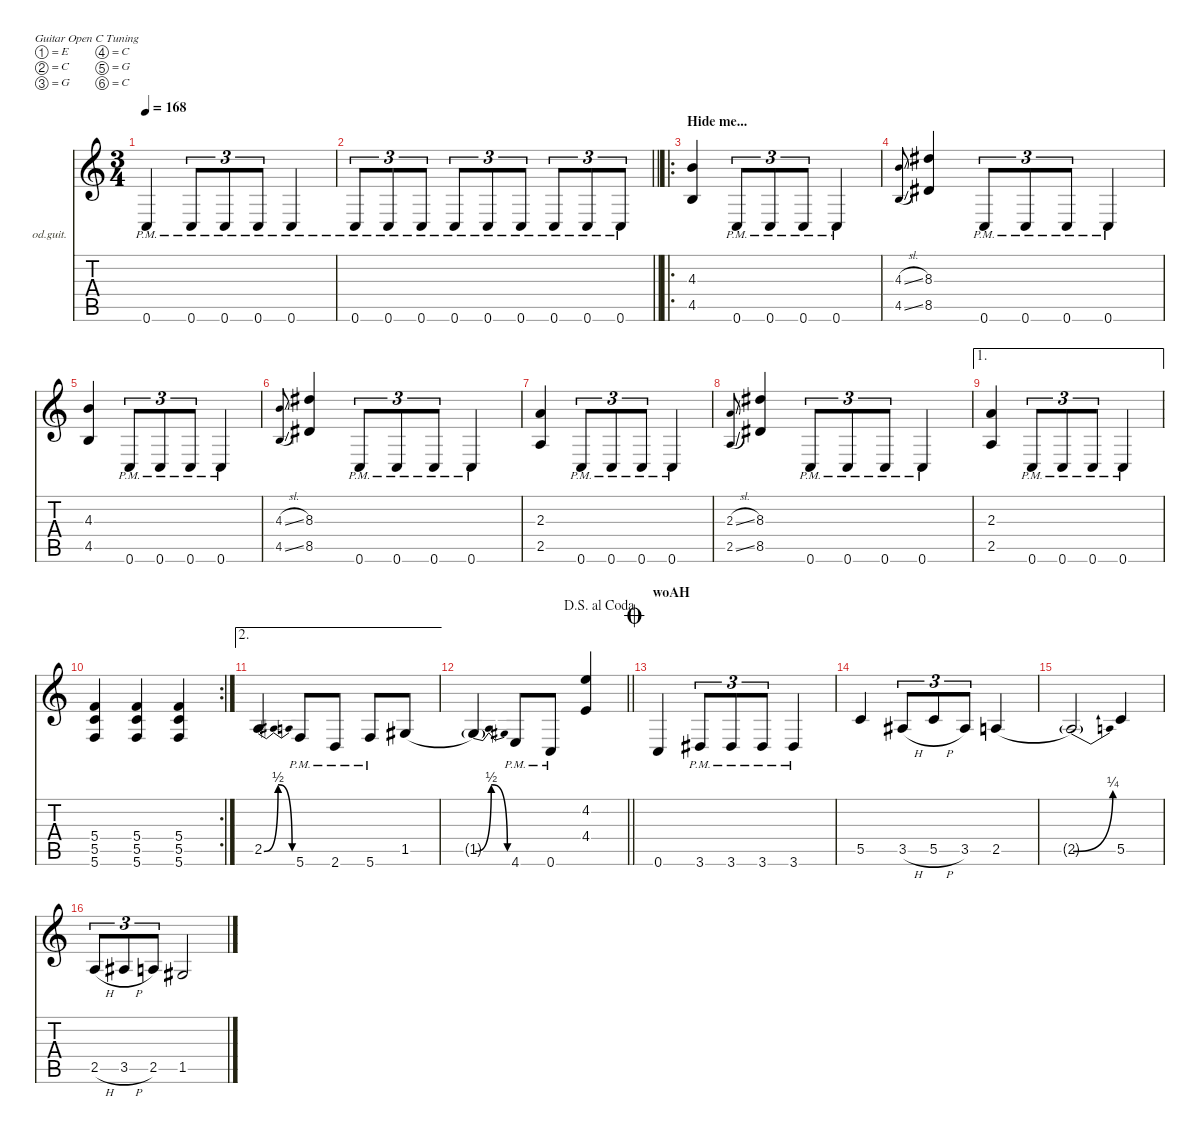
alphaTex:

\defaultSystemsLayout 4
\hideDynamics
\bracketExtendMode nobrackets
\firstSystemTrackNameOrientation horizontal
\otherSystemsTrackNameOrientation horizontal
\track ("Dave" "od.guit.") {instrument overdrivenguitar}
\staff {score tabs}
\tuning (E4 C4 G3 C3 G2 C2)
\ts (3 4)
\tempo 168
\clef g2
\ks c
0.6{pm}.4{dy f beam Up} 0.6{pm}.8{tu (3 2) beam Up} 0.6{pm}.8{tu (3 2) beam Up} 0.6{pm}.8{tu (3 2) beam Up} 0.6{pm}.4{beam Up} |
\barLineRight lightlight
0.6{pm}.8{tu (3 2) beam Up} 0.6{pm}.8{tu (3 2) beam Up} 0.6{pm}.8{tu (3 2) beam Up} 0.6{pm}.8{tu (3 2) beam Up} 0.6{pm}.8{tu (3 2) beam Up} 0.6{pm}.8{tu (3 2) beam Up} 0.6{pm}.8{tu (3 2) beam Up} 0.6{pm}.8{tu (3 2) beam Up} 0.6{pm}.8{tu (3 2) beam Up} |
\ro
\section ("" "Hide me...")
(4.3 4.5).4{beam Up} 0.6{pm}.8{tu (3 2) beam Up} 0.6{pm}.8{tu (3 2) beam Up} 0.6{pm}.8{tu (3 2) beam Up} 0.6{pm}.4{beam Up} |
(4.3{sl} 4.5{sl}).8{gr onbeat dy mf beam Up} (8.3{acc #} 8.5{acc #}).4{dy f beam Up} 0.6{pm}.8{tu (3 2) beam Up} 0.6{pm}.8{tu (3 2) beam Up} 0.6{pm}.8{tu (3 2) beam Up} 0.6{pm}.4{beam Up} |
(4.3 4.5).4{beam Up} 0.6{pm}.8{tu (3 2) beam Up} 0.6{pm}.8{tu (3 2) beam Up} 0.6{pm}.8{tu (3 2) beam Up} 0.6{pm}.4{beam Up} |
(4.3{sl} 4.5{sl}).8{gr onbeat dy mf beam Up} (8.3{acc #} 8.5{acc #}).4{dy f beam Up} 0.6{pm}.8{tu (3 2) beam Up} 0.6{pm}.8{tu (3 2) beam Up} 0.6{pm}.8{tu (3 2) beam Up} 0.6{pm}.4{beam Up} |
(2.3 2.5).4{beam Up} 0.6{pm}.8{tu (3 2) beam Up} 0.6{pm}.8{tu (3 2) beam Up} 0.6{pm}.8{tu (3 2) beam Up} 0.6{pm}.4{beam Up} |
(2.3{sl} 2.5{sl}).8{gr onbeat dy mf beam Up} (8.3{acc #} 8.5{acc #}).4{dy f beam Up} 0.6{pm}.8{tu (3 2) beam Up} 0.6{pm}.8{tu (3 2) beam Up} 0.6{pm}.8{tu (3 2) beam Up} 0.6{pm}.4{beam Up} |
\ae 1
(2.3 2.5).4{beam Up} 0.6{pm}.8{tu (3 2) beam Up} 0.6{pm}.8{tu (3 2) beam Up} 0.6{pm}.8{tu (3 2) beam Up} 0.6{pm}.4{beam Up} |
\rc 2
(5.4 5.5 5.6).4{beam Up} (5.4 5.5 5.6).4{beam Up} (5.4 5.5 5.6).4{beam Up} |
\ae 2
2.5{be (bendrelease 0 0 30 2 30 2 60 0)}.4{beam Up} 5.6{pm}.8{beam Up} 2.6{pm}.8{beam Up} 5.6{pm}.8{beam Up} 1.5{be (hold 0 0 60 0) acc #}.8{beam Up} |
\jump dalsegnoalcoda
\barLineRight lightlight
1.5{be (bendrelease 0 0 30 2 30 2 60 0) t acc #}.4{beam Up} 4.6{pm}.8{beam Up} 0.6{pm}.8{beam Up} (4.2 4.4).4{beam Up} |
\section ("" "woAH")
\jump coda
0.6.4{beam Up} 3.6{pm acc #}.8{tu (3 2) beam Up} 3.6{pm acc #}.8{tu (3 2) beam Up} 3.6{pm acc #}.8{tu (3 2) beam Up} 3.6{pm acc #}.4{beam Up} |
5.5.4{beam Up} 3.5{h acc #}.8{tu (3 2) beam Up} 5.5{h}.8{tu (3 2) beam Up} 3.5{acc #}.8{tu (3 2) beam Up} 2.5{be (hold 0 0 60 0)}.4{beam Up} |
2.5{be (bend 0 0 60 1) t}.2{beam Up} 5.5.4{beam Up} |
2.5{h}.8{tu (3 2) beam Up} 3.5{h acc #}.8{tu (3 2) beam Up} 2.5.8{tu (3 2) beam Up} 1.5{acc #}.2{beam Up}
